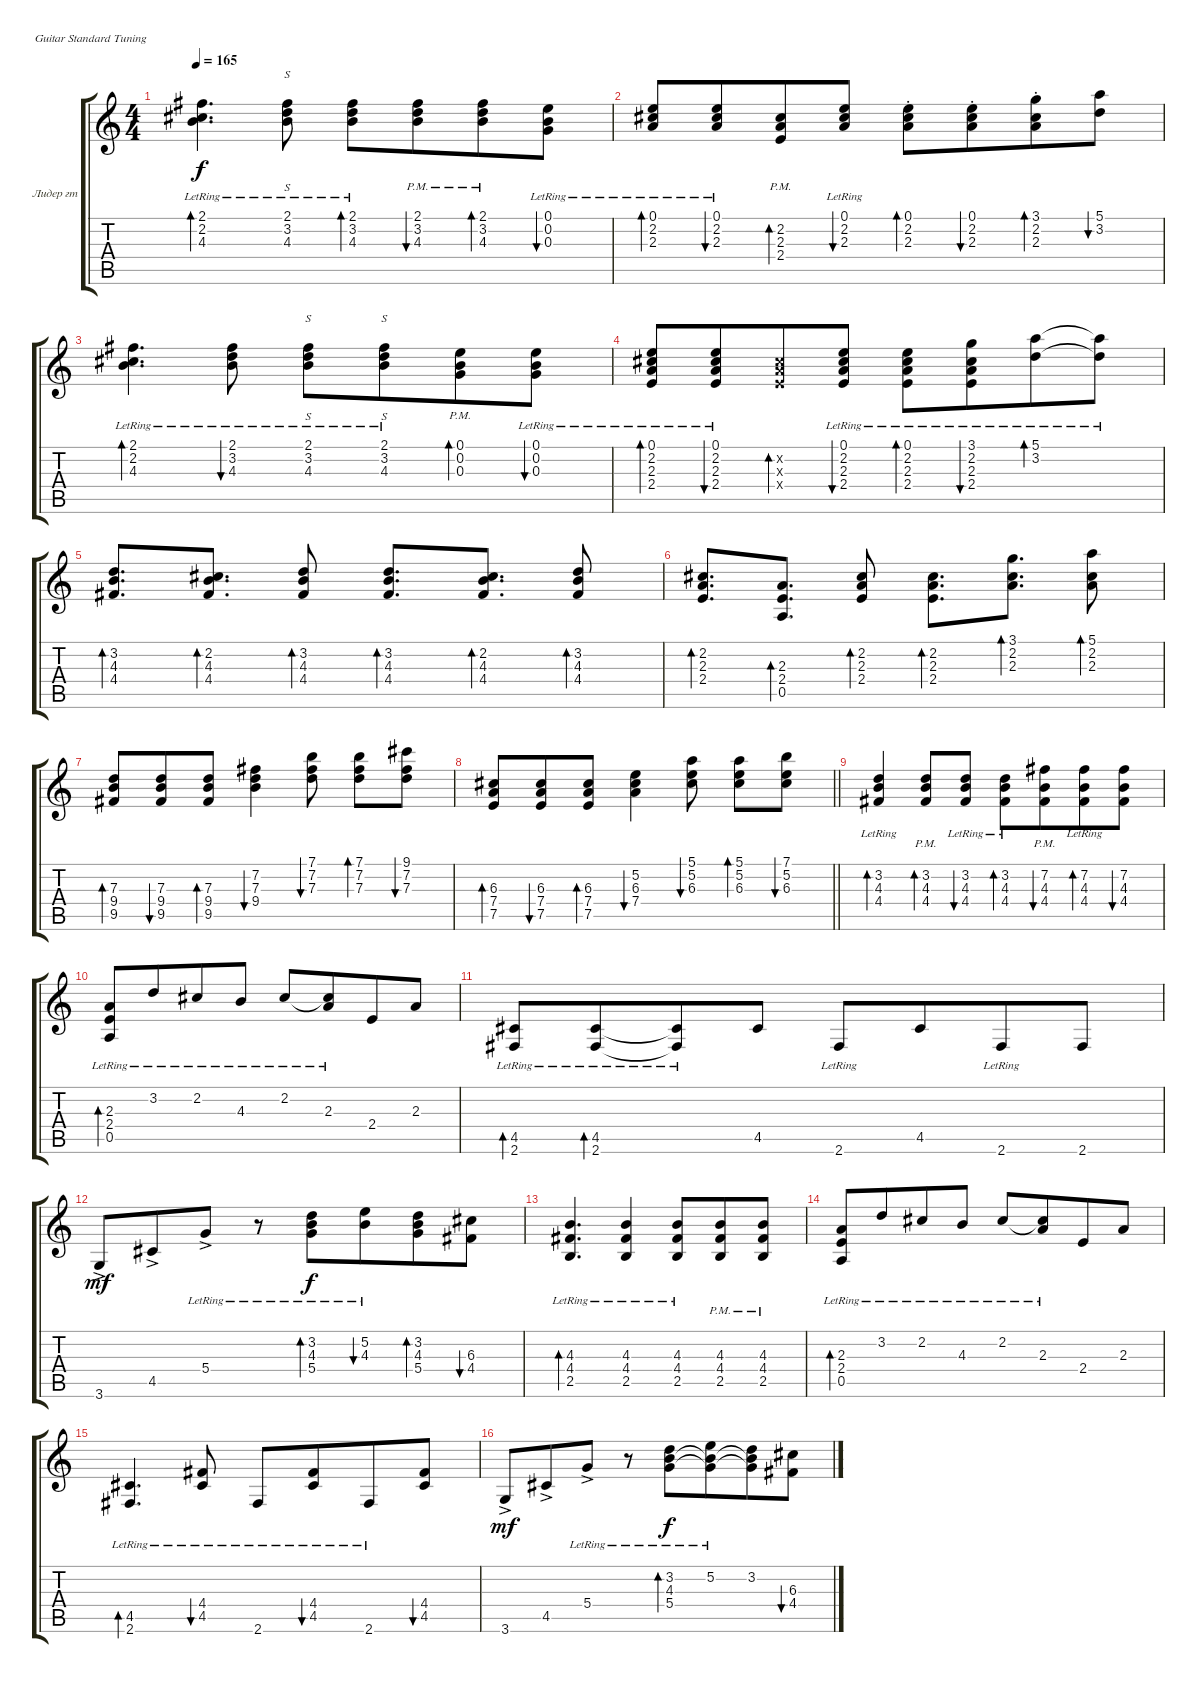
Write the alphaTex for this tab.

\bracketExtendMode groupsimilarinstruments
\firstSystemTrackNameOrientation horizontal
\otherSystemsTrackNameOrientation horizontal
\track ("Юрий Каспарян" "Лидер гт") {instrument acousticguitarsteel}
\staff {score tabs}
\tuning (E4 B3 G3 D3 A2 E2)
\ts (4 4)
\tempo 165
\clef g2
\ks c
(2.1{lr} 2.2{lr} 4.3{lr}).4{d bd 60 dy f} (2.1{lr} 3.2{lr} 4.3{lr}).8{s} (2.1{lr} 3.2{lr} 4.3{lr}).8{bd 121} (2.1{pm} 3.2{pm} 4.3{pm}).8{bu 60 beam merge} (2.1{pm} 3.2{pm} 4.3{pm}).8{bd 30} (0.1{lr} 0.2{lr} 0.3{lr}).8{bu 60} |
(0.1{lr} 2.2{lr} 2.3{lr}).8{bd 60} (0.1{lr} 2.2{lr} 2.3{lr}).8{bu 60 beam merge} (2.2{pm} 2.3{pm} 2.4{pm}).8{bd 60} (0.1{lr} 2.2{lr} 2.3{lr}).8{bu 60} (0.1{st} 2.2{st} 2.3{st}).8{bd 60} (0.1{st} 2.2{st} 2.3{st}).8{bu 60 beam merge} (3.1{st} 2.2{st} 2.3{st}).8{bd 60} (5.1 3.2).8{bu 60} |
(2.1{lr} 2.2{lr} 4.3{lr}).4{d bd 60} (2.1{lr} 3.2{lr} 4.3{lr}).8{bu 60} (2.1{lr} 3.2{lr} 4.3{lr}).8{s} (2.1{lr} 3.2{lr} 4.3{lr}).8{s beam merge} (0.1{pm} 0.2{pm} 0.3{pm}).8{bd 60} (0.1{lr} 0.2{lr} 0.3{lr}).8{bu 60} |
(0.1{lr} 2.2{lr} 2.3{lr} 2.4{lr}).8{bd 60} (0.1{lr} 2.2{lr} 2.3{lr} 2.4{lr}).8{bu 60 beam merge} (2.2{x} 2.3{x} 2.4{x}).8{bd 60} (0.1{lr} 2.2{lr} 2.3{lr} 2.4{lr}).8{bu 60} (0.1{lr} 2.2{lr} 2.3{lr} 2.4{lr}).8{bd 60} (3.1{lr} 2.2{lr} 2.3{lr} 2.4{lr}).8{bu 60 beam merge} (5.1{lr} 3.2{lr}).8{bd 60} (5.1{lr t} 3.2{lr t}).8 |
(3.2 4.3 4.4).8{d bd 60} (2.2 4.3 4.4).8{d bd 60} (3.2 4.3 4.4).8{bd 60} (3.2 4.3 4.4).8{d bd 60} (2.2 4.3 4.4).8{d bd 60} (3.2 4.3 4.4).8{bd 60} |
(2.2 2.3 2.4).8{d bd 60} (2.3 2.4 0.5).8{d bd 60} (2.2 2.3 2.4).8{bd 60} (2.2 2.3 2.4).8{d bd 60} (2.2 2.3 3.1).8{d bd 60} (2.2 2.3 5.1).8{bd 60} |
(7.3 9.4 9.5).8{bd 30} (7.3 9.4 9.5).8{bu 30 beam merge} (7.3 9.4 9.5).8{bd 30} (7.2 7.3 9.4).4{bu 30} (7.1 7.2 7.3).8{bu 30} (7.1 7.2 7.3).8{bd 30} (9.1 7.2 7.3).8{bu 30} |
\barLineRight lightlight
(6.3 7.4 7.5).8{bd 30} (6.3 7.4 7.5).8{bu 30 beam merge} (6.3 7.4 7.5).8{bd 30} (5.2 6.3 7.4).4{bu 30} (5.1 5.2 6.3).8{bu 30} (5.1 5.2 6.3).8{bd 30} (7.1 5.2 6.3).8{bu 30} |
(3.2{lr} 4.3{lr} 4.4{lr}).4{bd 60} (3.2{pm} 4.3{pm} 4.4{pm}).8{bd 60} (3.2{lr} 4.3{lr} 4.4{lr}).8{bu 60} (3.2{lr} 4.3{lr} 4.4{lr}).8{bd 60} (7.2{pm} 4.3{pm} 4.4{pm}).8{bu 60 beam merge} (7.2{lr} 4.3{lr} 4.4{lr}).8{bd 60} (7.2 4.3 4.4).8{bu 60} |
(2.3{lr} 2.4{lr} 0.5).8{bd 121} 3.2{lr}.8{beam merge} 2.2{lr}.8 4.3{lr}.8 2.2{lr}.8 (2.2{lr t} 2.3).8{beam merge} 2.4.8 2.3.8 |
(4.5{lr} 2.6{lr}).8{bd 60} (4.5 2.6{lr}).8{bd 60 beam merge} (4.5{lr t} 2.6{lr t}).8 4.5.8 2.6{lr}.8 4.5.8{beam merge} 2.6{lr}.8 2.6.8 |
3.6{ac}.8{dy mf} 4.5{ac}.8{beam merge} 5.4{ac lr}.8 r.8 (3.2{lr} 4.3{lr} 5.4{lr}).8{bd 60 dy f} (5.2{lr} 4.3{lr}).8{bu 60 beam merge} (3.2 4.3 5.4).8{bd 60} (6.3 4.4).8{bu 60} |
(4.3{lr} 4.4{lr} 2.5{lr}).4{d bd 60} (4.3{lr} 4.4{lr} 2.5{lr}).4 (4.3{lr} 4.4{lr} 2.5{lr}).8{beam merge} (4.3{pm} 4.4{pm} 2.5{pm}).8 (4.3{pm} 4.4{pm} 2.5{pm}).8 |
(2.3{lr} 2.4{lr} 0.5).8{bd 121} 3.2{lr}.8{beam merge} 2.2{lr}.8 4.3{lr}.8 2.2{lr}.8 (2.2{lr t} 2.3).8{beam merge} 2.4.8 2.3.8 |
(4.5{lr} 2.6{lr}).4{d bd 60} (4.4{lr} 4.5{lr}).8{bu 60} 2.6{lr}.8 (4.4{lr} 4.5{lr}).8{bu 60 beam merge} 2.6{lr}.8 (4.4 4.5).8{bu 60} |
3.6{ac}.8{dy mf} 4.5{ac}.8{beam merge} 5.4{ac lr}.8 r.8 (3.2{lr} 4.3{lr} 5.4{lr}).8{bd 60 dy f} (5.2{lr} 4.3{lr t} 5.4{lr t}).8{beam merge} (3.2 4.3{t} 5.4{t}).8 (6.3 4.4).8{bu 60}
